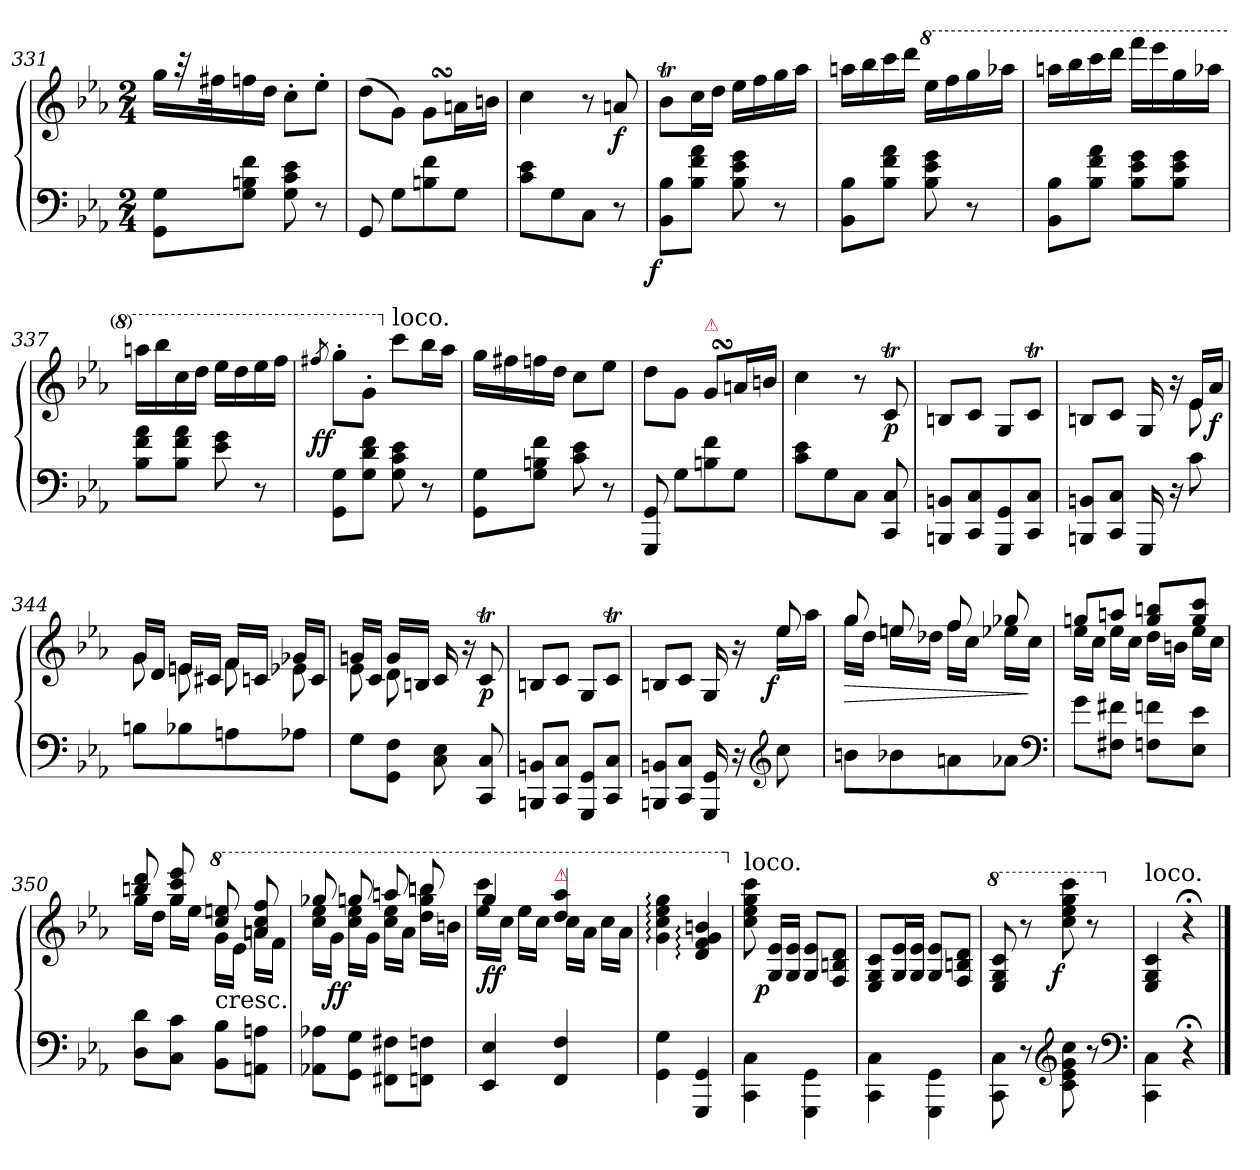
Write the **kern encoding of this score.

**kern	**kern	**dynam
*part1	*part1	*part1
*staff2	*staff1	*staff1/2
*clefF4	*clefG2	*
*k[b-e-a-]	*k[b-e-a-]	*
*M2/4	*M2/4	*
=331	=331	=331
8GG\ 8G\L	16ggLL	.
.	32r	.
.	32ff#XK	.
8G\ 8Bn\ 8f\J	16ffn	.
.	16ddJJ	.
8G 8c 8e-	8cc'\L	.
8r	8ee-'J	.
=332	=332	=332
8GG/	(>8dd\L	.
8G\L	8gJ)	.
8Bn 8f	8gSsS\L	.
8GJ	16anL	.
.	16bnJJ	.
=333	=333	=333
8c 8e-L	4cc	.
8G	.	.
8CJ	8r	.
!	!	!LO:DY:b
8r	8an	f
=334	=334	=334
!	!	!LO:DY:b=2:rj
8BB-\ 8B-\L	8b-T\L	f
8B- 8f 8a-J	16ccL	.
.	16ddJJ	.
8B-\ 8e-\ 8g\	16ee-LL	.
.	16ff	.
8r	16gg	.
.	16aa-JJ	.
=335	=335	=335
8BB- 8B-L	16aanLL	.
.	16bb-	.
8B- 8f 8a-J	16ccc	.
.	16dddJJ	.
*	*8va	*
8B- 8e- 8g	16eee-LL	.
.	16fff	.
8r	16ggg	.
.	16aaa-XJJ	.
=336	=336	=336
8BB-\ 8B-\L	16aaanLL	.
.	16bbb-	.
8B- 8f 8a-J	16cccc	.
.	16ddddJJ	.
8B-\ 8e-\ 8g\L	16ffffLL	.
.	16eeee-	.
8B- 8e- 8gJ	16ggg	.
.	16aaa-XJJ	.
=337	=337	=337
8B-\ 8f\ 8a-\L	16aaanLL	.
.	16bbb-	.
8B- 8f 8a-J	16ccc	.
.	16dddJJ	.
8e-\ 8g\	16eee-LL	.
.	16ddd	.
8r	16eee-	.
.	16fffJJ	.
=338	=338	=338
.	8qfff#X/	.
!	!	!LO:DY:b:rj
8GG 8GL	8ggg'\L	ff
8G 8d 8fJ	8gg'J	.
*	*X8va	*
!	!LO:TX:a:t=loco.	!
8G 8c 8e-	8cccL	.
8r	16bb-L	.
.	16aa-JJ	.
=339	=339	=339
8GG 8GL	16ggLL	.
.	16ff#X	.
8G 8Bn 8fJ	16ffn	.
.	16ddJJ	.
8c 8e-	8cc\L	.
8r	8ee-J	.
=340	=340	=340
8GGG/ 8GG/	8ddL	.
8GL	8gJ	.
!	!LO:TX:a:color=crimson:t=⚠	!
8Bn\ 8f\	8gSsS/L	.
8GJ	16anL	.
.	16bnJJ	.
=341	=341	=341
8c 8e-L	4cc	.
8G	.	.
8CJ	8r	.
!	!	!LO:DY:b
8CC/ 8C/	8cT	p
=342	=342	=342
8BBBn/ 8BBn/L	8BnL	.
8CC 8C	8cJ	.
8GGG 8GG	8GL	.
8CC 8CJ	8cTJ	.
=343	=343	=343
*	*^	*
8BBBn 8BBnL	8BnL	4.ryy	.
8CC 8CJ	8cJ	.	.
16GGG/	16G	.	.
16r	16r	.	.
8c\	16e-LL	8e-\	.
!	!	!	!LO:DY:b
.	16a-/JJ	.	f
=344	=344	=344	=344
8BnL	16gLL	8g\	.
.	16d/JJ	.	.
8B-X	16enLL	8en\	.
.	16c#X/JJ	.	.
8An	16fLL	8f\	.
.	16cn/JJ	.	.
8A-XJ	16g-X/LL	8e-X\	.
.	16cJJ	.	.
=345	=345	=345	=345
8G\L	16gnLL	8e-\	.
.	16c/JJ	.	.
8GG\ 8F\J	16gLL	8d\	.
.	16Bn/JJ	.	.
8C\ 8E-\	16c/	4ryy	.
.	16r	.	.
!	!	!	!LO:DY:b
8CC/ 8C/	8cT	.	p
*	*v	*v	*
=346	=346	=346
8BBBn 8BBnL	8BnL	.
8CC 8CJ	8cJ	.
8GGG 8GGL	8GL	.
8CC 8CJ	8cTJ	.
=347	=347	=347
*	*^	*
8BBBn 8BBnL	8BnL	4.ryy	.
8CC 8CJ	8cJ	.	.
16GGG/ 16GG/	16G	.	.
16r	16r	.	.
*clefG2	*	*	*
!	!	!	!LO:DY:b:rj
8cc\	8ee-/	16ee-LL	f
.	.	16aa-\JJ	.
=348	=348	=348	=348
!	!	!	!LO:HP:b
8bn\L	8gg	16ggLL	>
.	.	16ddJJ	.
8b-X\	8een	16eenLL	.
.	.	16dd-XJJ	.
8an	8ff	16ffLL	.
.	.	16ccJJ	.
8a-XJ	8gg-X	16ee-XLL	.
.	.	16ccJJ	]
*clefF4	*	*	*
=349	=349	=349	=349
8g\L	8ggn/L	16ee-LL	.
.	.	16ccJJ	.
8F#X 8f#XJ	8aanJ	16ee-LL	.
.	.	16ccJJ	.
8Fn 8fnL	8gg/ 8bbn/L	16ddLL	.
.	.	16bnJJ	.
8E- 8e-J	8gg 8cccJ	16ee-LL	.
.	.	16ccJJ	.
=350	=350	=350	=350
8D 8dL	8bbn/ 8ddd/	16ggLL	.
.	.	16ddJJ	.
8C 8cJ	8gg/ 8ccc/ 8eee-/	16ggLL	.
.	.	16ee-JJ	.
*	*8va	*	*
!	!LO:TX:b:t=cresc.	!	!
8BB- 8B-L	8ccc/ 8eeen/	16gg\LL	.
.	.	16ee-JJ	.
8AAn 8AnJ	8aan/ 8ccc/ 8fff/	16aan\LL	.
.	.	16ffJJ	.
=351	=351	=351	=351
8AA-X\ 8A-X\L	8ggg-X/	16ccc 16eee-LL	.
.	.	16ggJJ	.
!	!	!	!LO:DY:b:rj
8GG 8GJ	8gggn/	16ccc 16eee-LL	ff
.	.	16ggJJ	.
8FF#X\ 8F#X\L	8aaan/	16ccc\ 16eee-\LL	.
.	.	16aa-JJ	.
8FFn 8FnJ	8bbbn/	16ddd 16ggg 16bbbnLL	.
.	.	16bbnJJ	.
=352	=352	=352	=352
!	!	!	!LO:DY:b
4EE-/ 4E-/	4ggg	16eee- 16ccccLL	ff
.	.	16cccJJ	.
.	.	16eee-LL	.
.	.	16cccJJ	.
!	!LO:TX:a:color=crimson:t=⚠	!	!
4FF/ 4F/	4ddd/ 4aaa-/	16cccLL	.
.	.	16aa-JJ	.
.	.	16cccLL	.
.	.	16aa-JJ	.
*	*v	*v	*
=353	=353	=353
4GG\ 4G\	4gg:\ 4ccc:\ 4eee-:\ 4ggg:\	.
4GGG/ 4GG/	4dd:/ 4ff:/ 4gg:/ 4bbn:/	.
=354	=354	=354
*	*X8va	*
!	!LO:TX:a:t=loco.	!
4CC\ 4C\	8cc\ 8ee-\ 8gg\ 8ccc\	.
!	!	!LO:DY:b:rj
.	16G/ 16e-/LL	p
.	16G/ 16e-/JJ	.
4GGG\ 4GG\	8G/ 8e-/L	.
.	8F/ 8Bn/ 8d/J	.
=355	=355	=355
4CC\ 4C\	8E-/ 8G/ 8c/L	.
.	16G/ 16e-/L	.
.	16G/ 16e-/JJ	.
4GGG\ 4GG\	8G/ 8e-/L	.
.	8F/ 8Bn/ 8d/J	.
=356	=356	=356
*	*8va	*
8CC\ 8C\	8e-/ 8g/ 8cc/	.
8r	8r	.
*clefG2	*	*
!	!	!LO:DY:b:rj
8c\ 8e-\ 8g\ 8cc\	8ccc\ 8eee-\ 8ggg\ 8cccc\	f
8r	8r	.
*clefF4	*	*
=357	=357	=357
*	*X8va	*
!	!LO:TX:a:t=loco.	!
4CC\ 4C\	4E-/ 4G/ 4c/	.
4r;<	4r;<	.
==	==	==
*-	*-	*-
